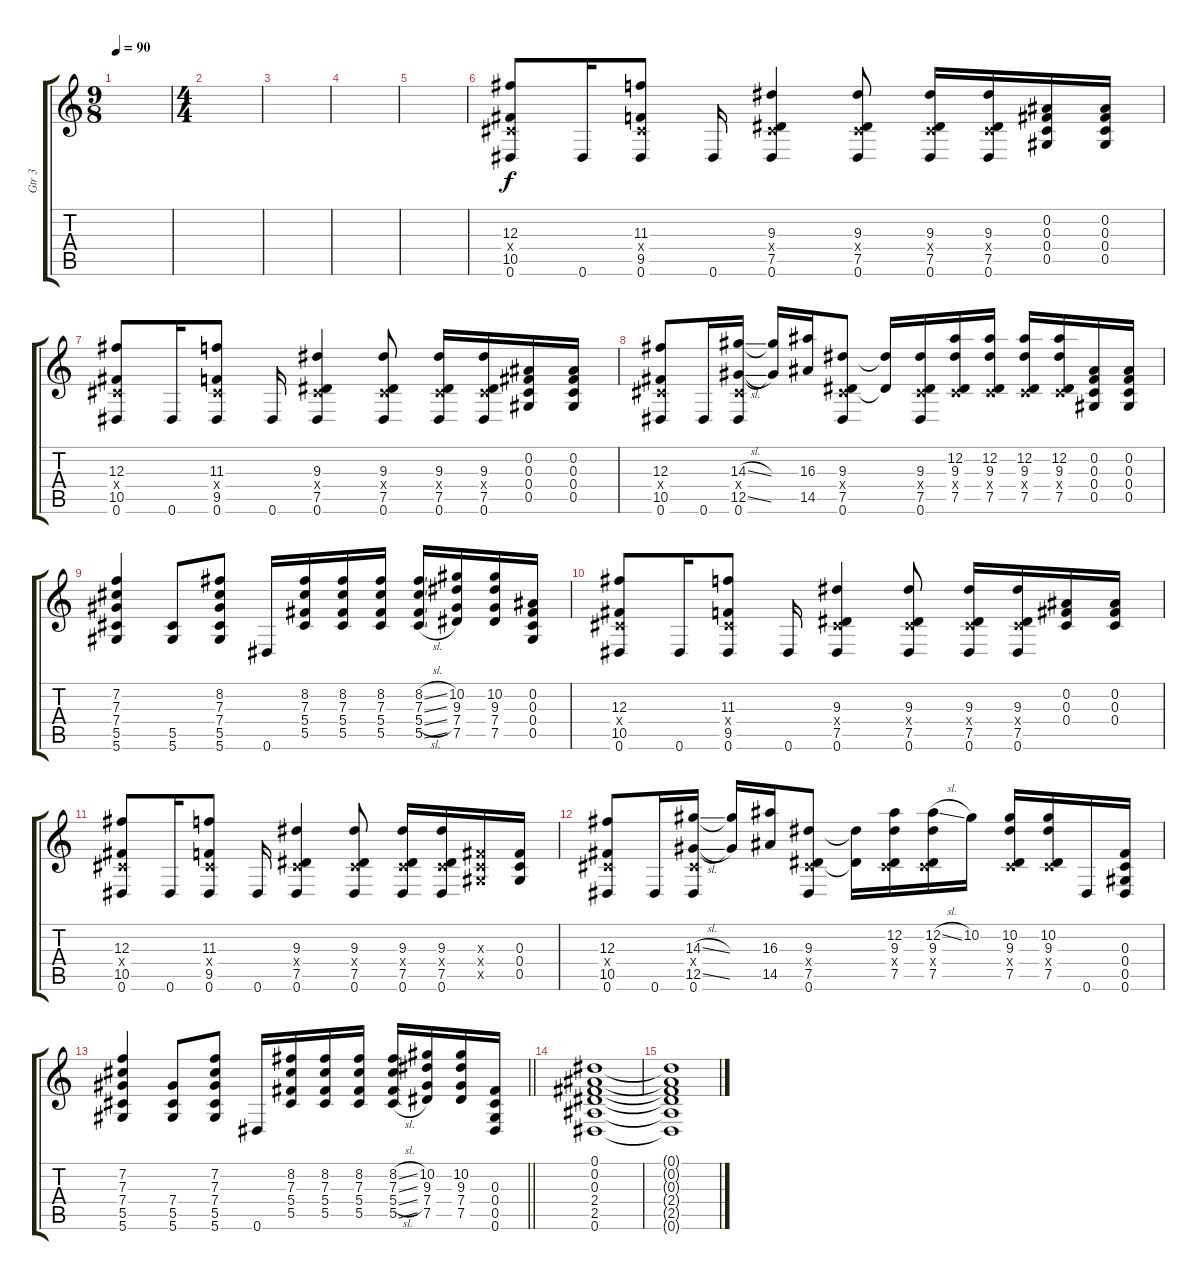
\track ("Gtr 3" "Gtr 3") {instrument overdrivenguitar}
\staff {score tabs}
\tuning (Eb4 Bb3 Gb3 Db3 Ab2 Eb2) {hide}
\ts (9 8)
\tempo 90
\clef g2
\ks c
|
\ts (4 4)
|
|
|
|
(12.3 0.4{x} 10.5 0.6).8 0.6.16 (11.3 0.4{x} 9.5 0.6).8 0.6.16 (9.3 0.4{x} 7.5 0.6).4 (9.3 0.4{x} 7.5 0.6).8 (9.3 0.4{x} 7.5 0.6).16 (9.3 0.4{x} 7.5 0.6).16 (0.2 0.3 0.4 0.5).16 (0.2 0.3 0.4 0.5).16 |
(12.3 0.4{x} 10.5 0.6).8 0.6.16 (11.3 0.4{x} 9.5 0.6).8 0.6.16 (9.3 0.4{x} 7.5 0.6).4 (9.3 0.4{x} 7.5 0.6).8 (9.3 0.4{x} 7.5 0.6).16 (9.3 0.4{x} 7.5 0.6).16 (0.2 0.3 0.4 0.5).16 (0.2 0.3 0.4 0.5).16 |
(12.3 0.4{x} 10.5 0.6).8 0.6.16 (14.3{sl} 0.4{x} 12.5{sl} 0.6).16 (14.3{t} 12.5{t}).16 (16.3 14.5).16 (9.3 0.4{x} 7.5 0.6).8 (9.3{t} 7.5{t}).16 (9.3 0.4{x} 7.5 0.6).16 (12.2 9.3 0.4{x} 7.5).16 (12.2 9.3 0.4{x} 7.5).16 (12.2 9.3 0.4{x} 7.5).16 (12.2 9.3 0.4{x} 7.5).16 (0.2 0.3 0.4 0.5).16 (0.2 0.3 0.4 0.5).16 |
(7.2 7.3 7.4 5.5 5.6).4 (5.5 5.6).8 (8.2 7.3 7.4 5.5 5.6).8 0.6.16 (8.2 7.3 5.4 5.5).16 (8.2 7.3 5.4 5.5).16 (8.2 7.3 5.4 5.5).16 (8.2{sl} 7.3{sl} 5.4{sl} 5.5{sl}).16 (10.2 9.3 7.4 7.5).16 (10.2 9.3 7.4 7.5).16 (0.2 0.3 0.4 0.5).16 |
(12.3 0.4{x} 10.5 0.6).8 0.6.16 (11.3 0.4{x} 9.5 0.6).8 0.6.16 (9.3 0.4{x} 7.5 0.6).4 (9.3 0.4{x} 7.5 0.6).8 (9.3 0.4{x} 7.5 0.6).16 (9.3 0.4{x} 7.5 0.6).16 (0.2 0.3 0.4).16 (0.2 0.3 0.4).16 |
(12.3 0.4{x} 10.5 0.6).8 0.6.16 (11.3 0.4{x} 9.5 0.6).8 0.6.16 (9.3 0.4{x} 7.5 0.6).4 (9.3 0.4{x} 7.5 0.6).8 (9.3 0.4{x} 7.5 0.6).16 (9.3 0.4{x} 7.5 0.6).16 (0.3{x} 0.4{x} 0.5{x}).16 (0.3 0.4 0.5).16 |
(12.3 0.4{x} 10.5 0.6).8 0.6.16 (14.3{sl} 0.4{x} 12.5{sl} 0.6).16 (14.3{t} 12.5{t}).16 (16.3 14.5).16 (9.3 0.4{x} 7.5 0.6).8 (9.3{t} 7.5{t}).16 (12.2 9.3 0.4{x} 7.5).16 (12.2{sl} 9.3 0.4{x} 7.5).16 10.2.16 (10.2 9.3 0.4{x} 7.5).16 (10.2 9.3 0.4{x} 7.5).16 0.6.16 (0.3 0.4 0.5 0.6).16 |
\barLineRight lightlight
(7.2 7.3 7.4 5.5 5.6).4 (7.4 5.5 5.6).8 (7.2 7.3 7.4 5.5 5.6).8 0.6.16 (8.2 7.3 5.4 5.5).16 (8.2 7.3 5.4 5.5).16 (8.2 7.3 5.4 5.5).16 (8.2{sl} 7.3{sl} 5.4{sl} 5.5{sl}).16 (10.2 9.3 7.4 7.5).16 (10.2 9.3 7.4 7.5).16 (0.3 0.4 0.5 0.6).16 |
(0.1 0.2 0.3 2.4 2.5 0.6).1{volume 3} |
(0.1{t} 0.2{t} 0.3{t} 2.4{t} 2.5{t} 0.6{t}).1
